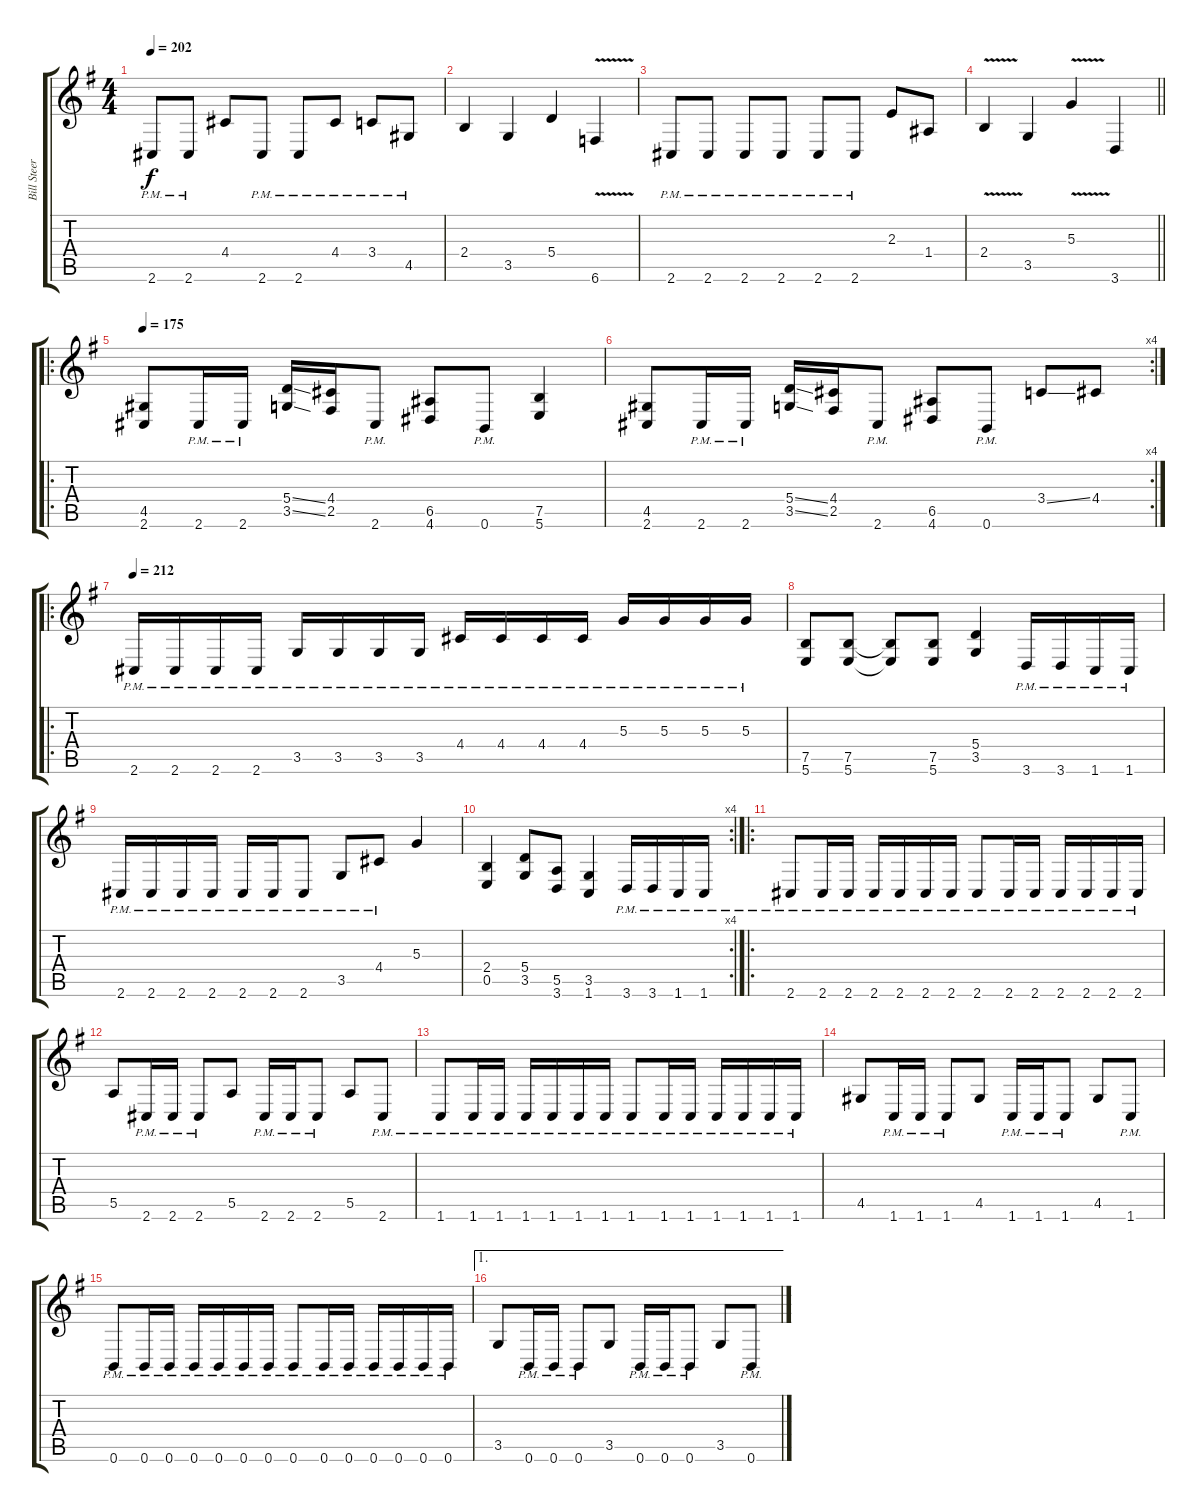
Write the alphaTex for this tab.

\track ("Bill Steer 2nd guitar" "Bill Steer") {instrument distortionguitar}
\staff {score tabs}
\tuning (B3 Gb3 D3 A2 E2 B1) {hide}
\ts (4 4)
\tempo 202
\clef g2
\ks g
2.6{pm}.8{dy f} 2.6{pm}.8 4.4.8 2.6{pm}.8 2.6{pm}.8 4.4{pm}.8 3.4{pm}.8 4.5{pm}.8 |
2.4.4 3.5.4 5.4.4 6.6{v}.4 |
2.6{pm}.8 2.6{pm}.8 2.6{pm}.8 2.6{pm}.8 2.6{pm}.8 2.6{pm}.8 2.3.8 1.4.8 |
\barLineRight lightlight
2.4{v}.4 3.5.4 5.3{v}.4 3.6.4 |
\ro
\tempo 175
(4.5 2.6).8 2.6{pm}.16 2.6{pm}.16 (5.4{ss} 3.5{ss}).16 (4.4 2.5).16 2.6{pm}.8 (6.5 4.6).8 0.6{pm}.8 (7.5 5.6).4 |
\rc 4
(4.5 2.6).8 2.6{pm}.16 2.6{pm}.16 (5.4{ss} 3.5{ss}).16 (4.4 2.5).16 2.6{pm}.8 (6.5 4.6).8 0.6{pm}.8 3.4{ss}.8 4.4.8 |
\ro
\tempo 212
2.6{pm}.16 2.6{pm}.16 2.6{pm}.16 2.6{pm}.16 3.5{pm}.16 3.5{pm}.16 3.5{pm}.16 3.5{pm}.16 4.4{pm}.16 4.4{pm}.16 4.4{pm}.16 4.4{pm}.16 5.3{pm}.16 5.3{pm}.16 5.3{pm}.16 5.3{pm}.16 |
(7.5 5.6).8 (7.5 5.6).8 (7.5{t} 5.6{t}).8 (7.5 5.6).8 (5.4 3.5).4 3.6{pm}.16 3.6{pm}.16 1.6{pm}.16 1.6{pm}.16 |
2.6{pm}.16 2.6{pm}.16 2.6{pm}.16 2.6{pm}.16 2.6{pm}.16 2.6{pm}.16 2.6{pm}.8 3.5{pm}.8 4.4{pm}.8 5.3.4 |
\rc 4
(2.4 0.5).4 (5.4 3.5).8 (5.5 3.6).8 (3.5 1.6).4 3.6{pm}.16 3.6{pm}.16 1.6{pm}.16 1.6{pm}.16 |
\ro
2.6{pm}.8 2.6{pm}.16 2.6{pm}.16 2.6{pm}.16 2.6{pm}.16 2.6{pm}.16 2.6{pm}.16 2.6{pm}.8 2.6{pm}.16 2.6{pm}.16 2.6{pm}.16 2.6{pm}.16 2.6{pm}.16 2.6{pm}.16 |
5.5.8 2.6{pm}.16 2.6{pm}.16 2.6{pm}.8 5.5.8 2.6{pm}.16 2.6{pm}.16 2.6{pm}.8 5.5.8 2.6{pm}.8 |
1.6{pm}.8 1.6{pm}.16 1.6{pm}.16 1.6{pm}.16 1.6{pm}.16 1.6{pm}.16 1.6{pm}.16 1.6{pm}.8 1.6{pm}.16 1.6{pm}.16 1.6{pm}.16 1.6{pm}.16 1.6{pm}.16 1.6{pm}.16 |
4.5.8 1.6{pm}.16 1.6{pm}.16 1.6{pm}.8 4.5.8 1.6{pm}.16 1.6{pm}.16 1.6{pm}.8 4.5.8 1.6{pm}.8 |
0.6{pm}.8 0.6{pm}.16 0.6{pm}.16 0.6{pm}.16 0.6{pm}.16 0.6{pm}.16 0.6{pm}.16 0.6{pm}.8 0.6{pm}.16 0.6{pm}.16 0.6{pm}.16 0.6{pm}.16 0.6{pm}.16 0.6{pm}.16 |
\ae 1
3.5.8 0.6{pm}.16 0.6{pm}.16 0.6{pm}.8 3.5.8 0.6{pm}.16 0.6{pm}.16 0.6{pm}.8 3.5.8 0.6{pm}.8
